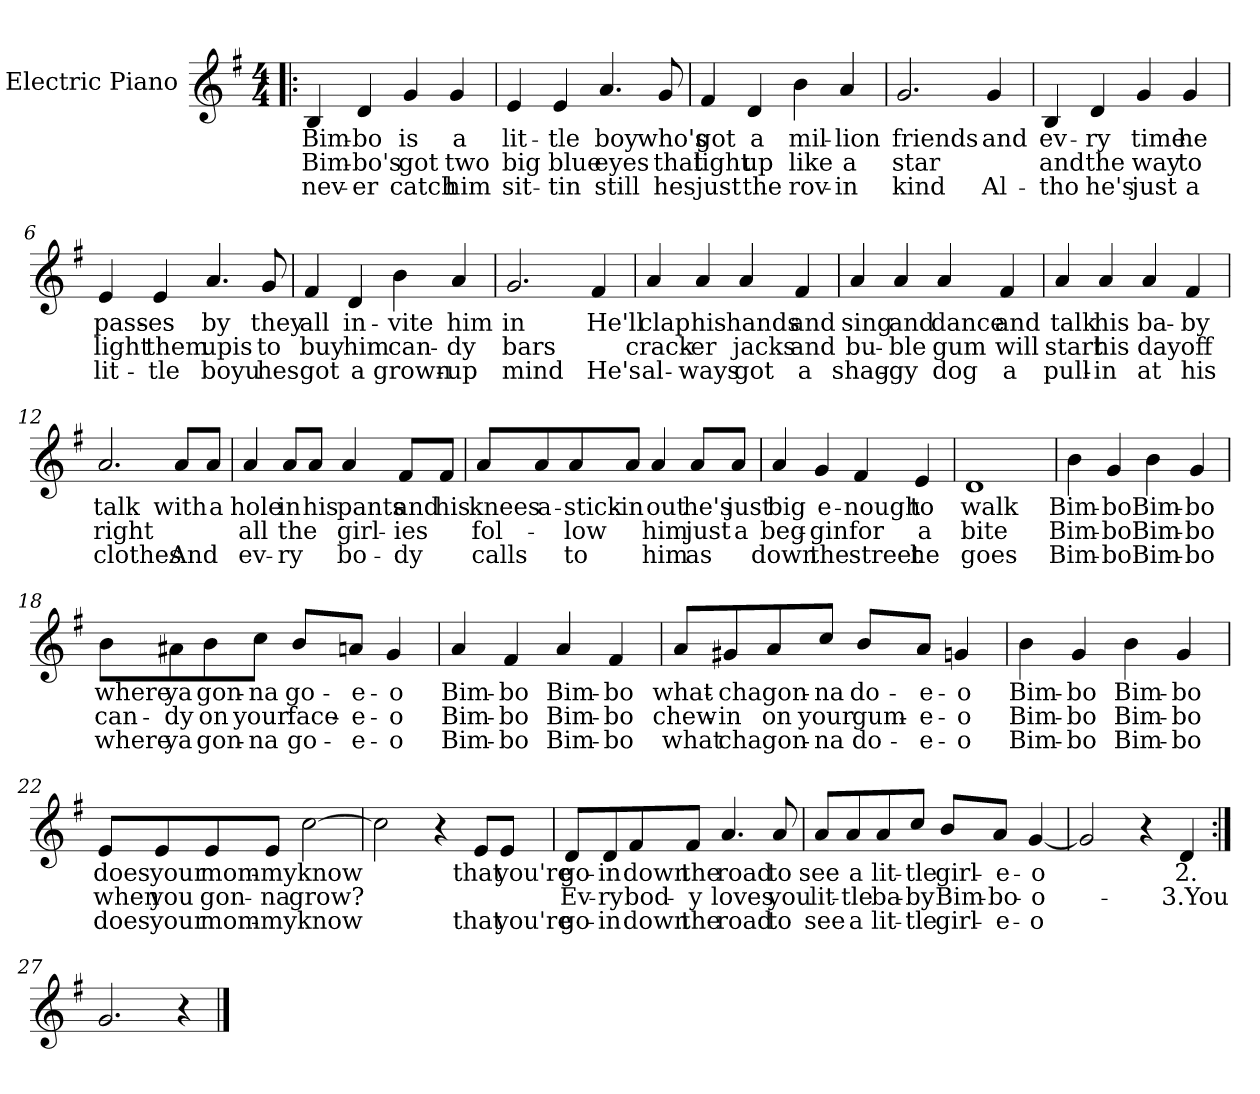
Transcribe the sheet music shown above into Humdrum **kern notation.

**kern	**text	**text	**text
*part1	*part1	*part1	*part1
*staff1	*staff1	*staff1	*staff1
*I"Electric Piano	*	*	*
*I'E.Pno	*	*	*
*clefG2	*	*	*
*k[f#]	*	*	*
*G:	*	*	*
*M4/4	*	*	*
=1!|:	=1!|:	=1!|:	=1!|:
4B/	Bim-	Bim-	nev-
4d/	-bo	-bo's	-er
4g/	is	got	catch
4g/	a	two	him
=2	=2	=2	=2
4e/	lit-	big	sit-
4e/	-tle	blue	-tin
4.a/	boy	eyes	still
8g/	who's	that	hes
=3	=3	=3	=3
4f#/	got	light	just
4d/	a	up	the
4b\	mil-	like	rov-
4a/	-lion	a	-in
=4	=4	=4	=4
2.g/	friends	star	kind
4g/	and	.	Al-
!!LO:LB:g=z
=5	=5	=5	=5
4B/	ev-	and	-tho
4d/	-ry	the	he's
4g/	time	way	just
4g/	he	to	a
=6	=6	=6	=6
4e/	pass-	light	lit-
4e/	-es	them	-tle
4.a/	by	upis	boyu
8g/	they	to	hes
=7	=7	=7	=7
4f#/	all	buy	got
4d/	in-	him	a
4b\	-vite	can-	grown-
4a/	him	-dy	-up
=8	=8	=8	=8
2.g/	in	bars	mind
4f#/	He'll	.	He's
!!LO:LB:g=z
=9	=9	=9	=9
4a/	clap	crack-	al-
4a/	his	-er	-ways
4a/	hands	jacks	got
4f#/	and	and	a
=10	=10	=10	=10
4a/	sing	bu-	shag-
4a/	and	-ble	-gy
4a/	dance	gum	dog
4f#/	and	will	a
=11	=11	=11	=11
4a/	talk	start	pull-
4a/	his	his	-in
4a/	ba-	day	at
4f#/	-by	off	his
=12	=12	=12	=12
2.a/	talk	right	clothes
8a/L	with	.	And
8a/J	a	.	.
!!LO:LB:g=z
=13	=13	=13	=13
4a/	hole	all	ev-
8a/L	in	the	-ry
8a/J	his	.	.
4a/	pants	girl-	bo-
8f#/L	and	-ies	-dy
8f#/J	his	.	.
=14	=14	=14	=14
8a/L	knees	fol-	calls
8a/	a-	.	.
8a/	-stick-	-low	to
8a/J	-in	.	.
4a/	out	him	him
8a/L	he's	just	as
8a/J	just	a	.
=15	=15	=15	=15
4a/	big	beg-	down
4g/	e-	-gin	the
4f#/	-nough	for	street
4e/	to	a	he
=16	=16	=16	=16
1d	walk	bite	goes
!!LO:LB:g=z
=17	=17	=17	=17
4b\	Bim-	Bim-	Bim-
4g/	-bo	-bo	-bo
4b\	Bim-	Bim-	Bim-
4g/	-bo	-bo	-bo
=18	=18	=18	=18
8b\L	where	can-	where
8a#X\	ya	-dy	ya
8b\	gon-	on	gon-
8cc\J	-na	your	-na
8b/L	go-	face-	go-
8an/J	-e-	-e-	-e-
4g/	-o	-o	-o
=19	=19	=19	=19
4a/	Bim-	Bim-	Bim-
4f#/	-bo	-bo	-bo
4a/	Bim-	Bim-	Bim-
4f#/	-bo	-bo	-bo
=20	=20	=20	=20
8a/L	what-	chew-	what
8g#X/	-cha	-in	cha
8a/	gon-	on	gon-
8cc/J	-na	your	-na
8b/L	do-	gum-	do-
8a/J	-e-	-e-	-e-
4gn/	-o	-o	-o
!!LO:LB:g=z
=21	=21	=21	=21
4b\	Bim-	Bim-	Bim-
4g/	-bo	-bo	-bo
4b\	Bim-	Bim-	Bim-
4g/	-bo	-bo	-bo
=22	=22	=22	=22
8e/L	does	when	does
8e/	your	you	your
8e/	mom-	gon-	mom-
8e/J	-my	-na	-my
[2cc\	know	grow?	know
=23	=23	=23	=23
2cc\]	.	.	.
4r	.	.	.
8e/L	that	.	that
8e/J	you're	.	you're
=24	=24	=24	=24
8d/L	go-	Ev-	go-
8d/	-in	-ry	-in
8f#/	down	bod-	down
8f#/J	the	-y	the
4.a/	road	loves	road
8a/	to	you	to
!!LO:LB:g=z
=25	=25	=25	=25
8a/L	see	lit-	see
8a/	a	-tle	a
8a/	lit-	ba-	lit-
8cc/J	-tle	-by	-tle
8b/L	girl-	Bim-	girl-
8a/J	-e-	bo-	-e-
[4g/	-o	-o-	-o
=26	=26	=26	=26
2g/]	.	.	.
4r	.	.	.
4d/	2.	3.You	.
=27:|!	=27:|!	=27:|!	=27:|!
2.g/	.	.	.
4r	.	.	.
==	==	==	==
*-	*-	*-	*-
